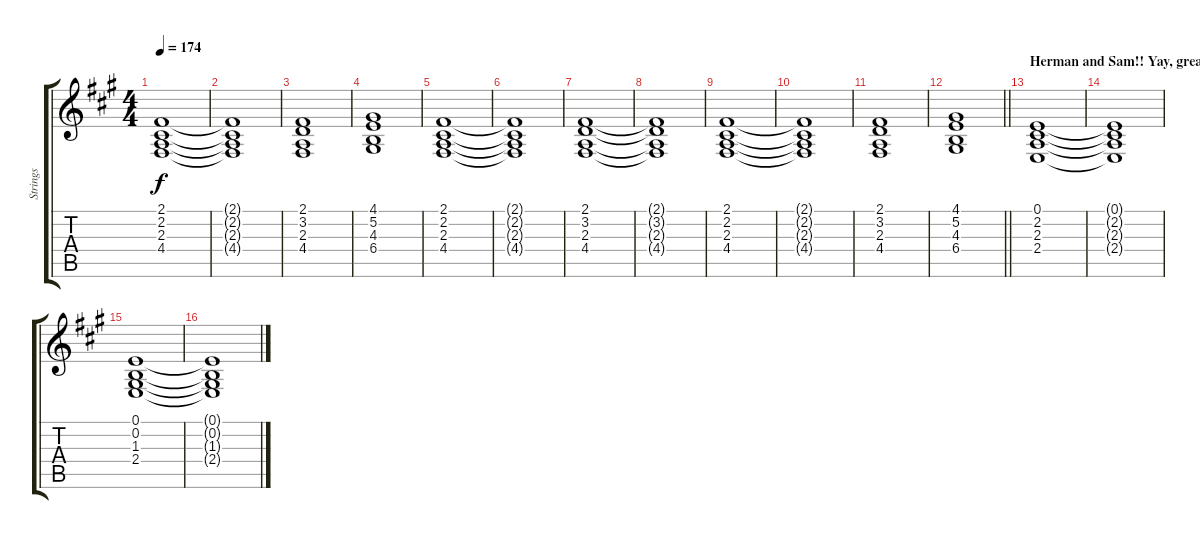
\track ("Strings" "Strings") {instrument stringensemble1}
\staff {score tabs}
\tuning (E4 B3 G3 D3 A2 E2) {hide}
\ts (4 4)
\tempo 174
\clef g2
\ks f#minor
(2.1 2.2 2.3 4.4).1{dy f} |
(2.1{t} 2.2{t} 2.3{t} 4.4{t}).1 |
(2.1 3.2 2.3 4.4).1 |
(4.1 5.2 4.3 6.4).1 |
(2.1 2.2 2.3 4.4).1 |
(2.1{t} 2.2{t} 2.3{t} 4.4{t}).1 |
(2.1 3.2 2.3 4.4).1 |
(2.1{t} 3.2{t} 2.3{t} 4.4{t}).1 |
(2.1 2.2 2.3 4.4).1 |
(2.1{t} 2.2{t} 2.3{t} 4.4{t}).1 |
(2.1 3.2 2.3 4.4).1 |
\barLineRight lightlight
(4.1 5.2 4.3 6.4).1 |
\section ("" "Herman and Sam!! Yay, great solo!!!")
(0.1 2.2 2.3 2.4).1 |
(0.1{t} 2.2{t} 2.3{t} 2.4{t}).1 |
(0.1 0.2 1.3 2.4).1 |
(0.1{t} 0.2{t} 1.3{t} 2.4{t}).1
